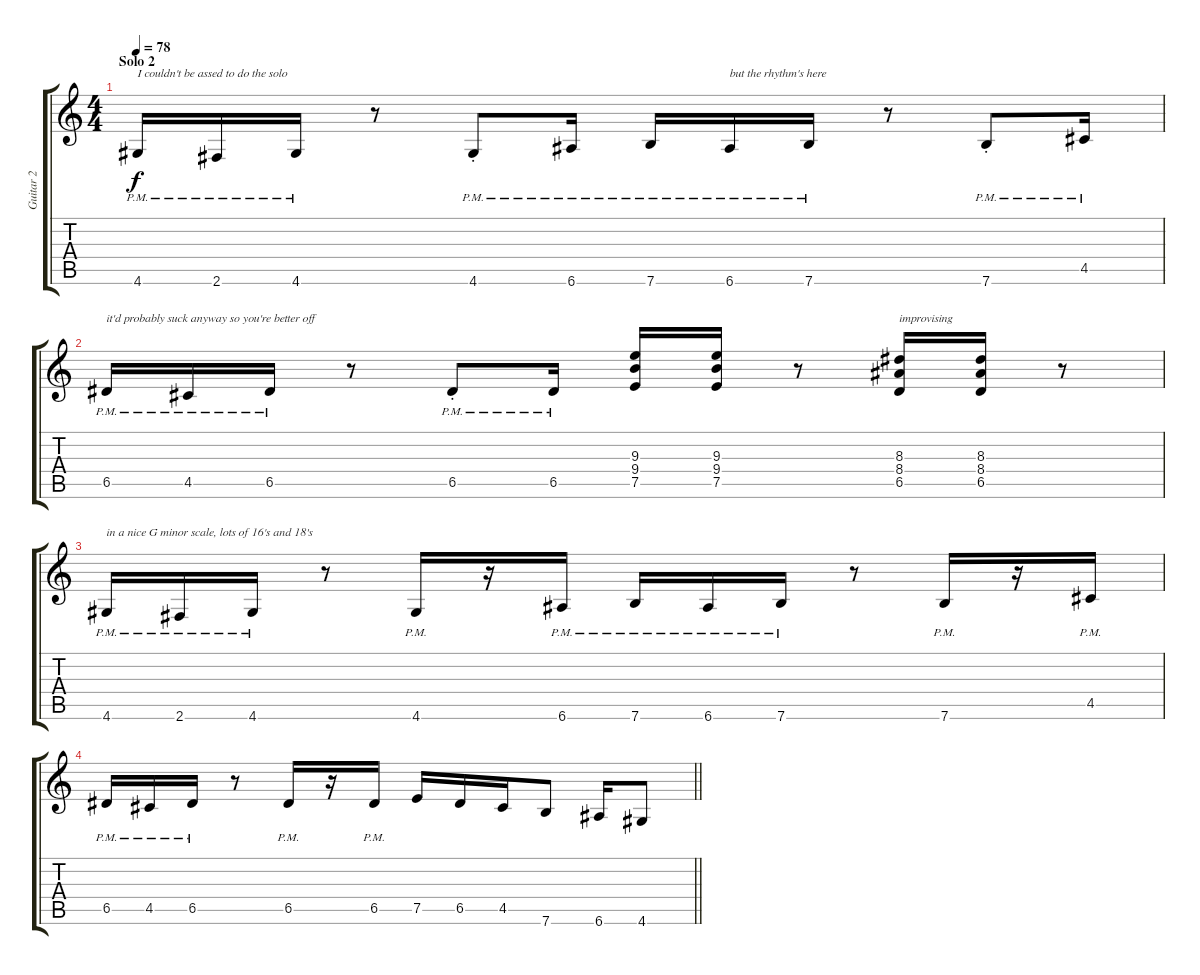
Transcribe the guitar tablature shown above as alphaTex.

\track ("Guitar 2" "Guitar 2") {instrument overdrivenguitar}
\staff {score tabs}
\tuning (E4 B3 G3 D3 A2 E2) {hide}
\ts (4 4)
\section ("" "Solo 2")
\tempo 78
\clef g2
\ks c
4.6{pm}.16{txt "I couldn't be assed to do the solo" dy f volume 0} 2.6{pm}.16 4.6{pm}.16 r.8 4.6{pm st}.8 6.6{pm}.16 7.6{pm}.16 6.6{pm}.16{txt "but the rhythm's here"} 7.6{pm}.16 r.8 7.6{pm st}.8 4.5{pm}.16 |
6.5{pm}.16{txt "it'd probably suck anyway so you're better off"} 4.5{pm}.16 6.5{pm}.16 r.8 6.5{pm st}.8 6.5{pm}.16 (9.3 9.4 7.5).16 (9.3 9.4 7.5).16 r.8 (8.3 8.4 6.5).16{txt "improvising"} (8.3 8.4 6.5).16 r.8 |
4.6{pm}.16{txt "in a nice G minor scale, lots of 16's and 18's"} 2.6{pm}.16 4.6{pm}.16 r.8 4.6{pm}.16 r.16 6.6{pm}.16 7.6{pm}.16 6.6{pm}.16 7.6{pm}.16 r.8 7.6{pm}.16 r.16 4.5{pm}.16 |
\barLineRight lightlight
6.5{pm}.16 4.5{pm}.16 6.5{pm}.16 r.8 6.5{pm}.16 r.16 6.5{pm}.16 7.5.16 6.5.16 4.5.16 7.6.8 6.6.16 4.6.8
